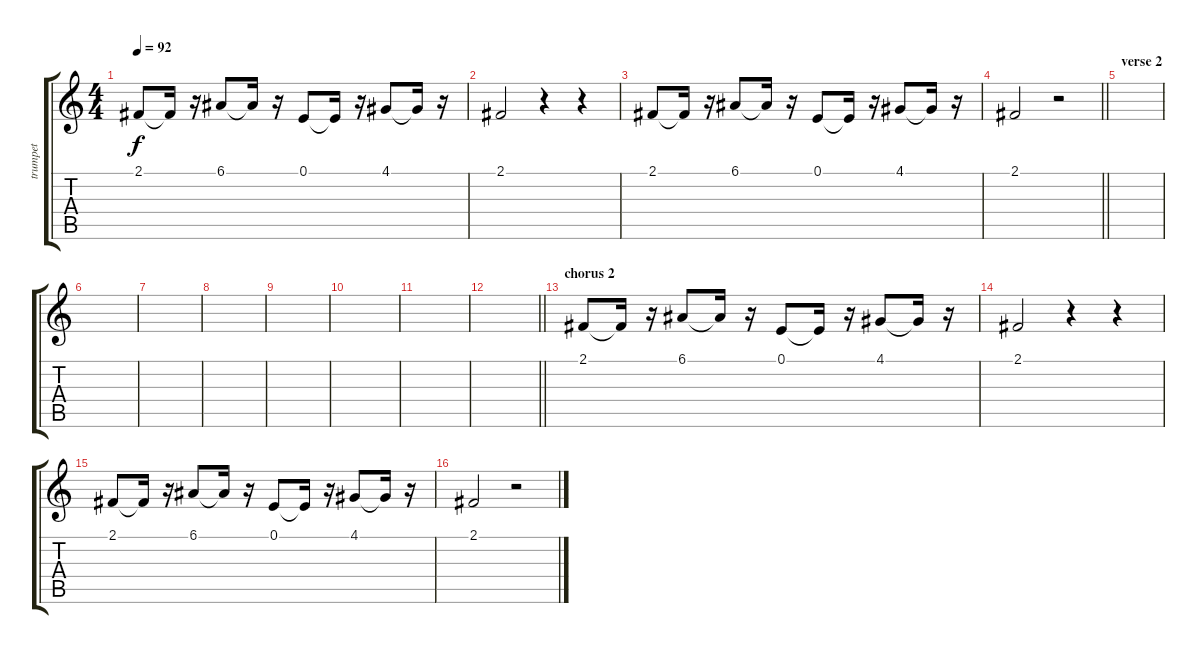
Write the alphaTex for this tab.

\track ("trumpet" "trumpet") {instrument trumpet}
\staff {score tabs}
\tuning (E4 B3 G3 D3 A2 E2) {hide}
\ts (4 4)
\tempo 92
\clef g2
\ks c
2.1.8{dy f} 2.1{t}.16 r.16 6.1.8 6.1{t}.16 r.16 0.1.8 0.1{t}.16 r.16 4.1.8 4.1{t}.16 r.16 |
2.1.2 r.4 r.4 |
2.1.8 2.1{t}.16 r.16 6.1.8 6.1{t}.16 r.16 0.1.8 0.1{t}.16 r.16 4.1.8 4.1{t}.16 r.16 |
\barLineRight lightlight
2.1.2 r.2 |
\section ("" "verse 2")
|
|
|
|
|
|
|
\barLineRight lightlight
|
\section ("" "chorus 2")
2.1.8 2.1{t}.16 r.16 6.1.8 6.1{t}.16 r.16 0.1.8 0.1{t}.16 r.16 4.1.8 4.1{t}.16 r.16 |
2.1.2 r.4 r.4 |
2.1.8 2.1{t}.16 r.16 6.1.8 6.1{t}.16 r.16 0.1.8 0.1{t}.16 r.16 4.1.8 4.1{t}.16 r.16 |
2.1.2 r.2
